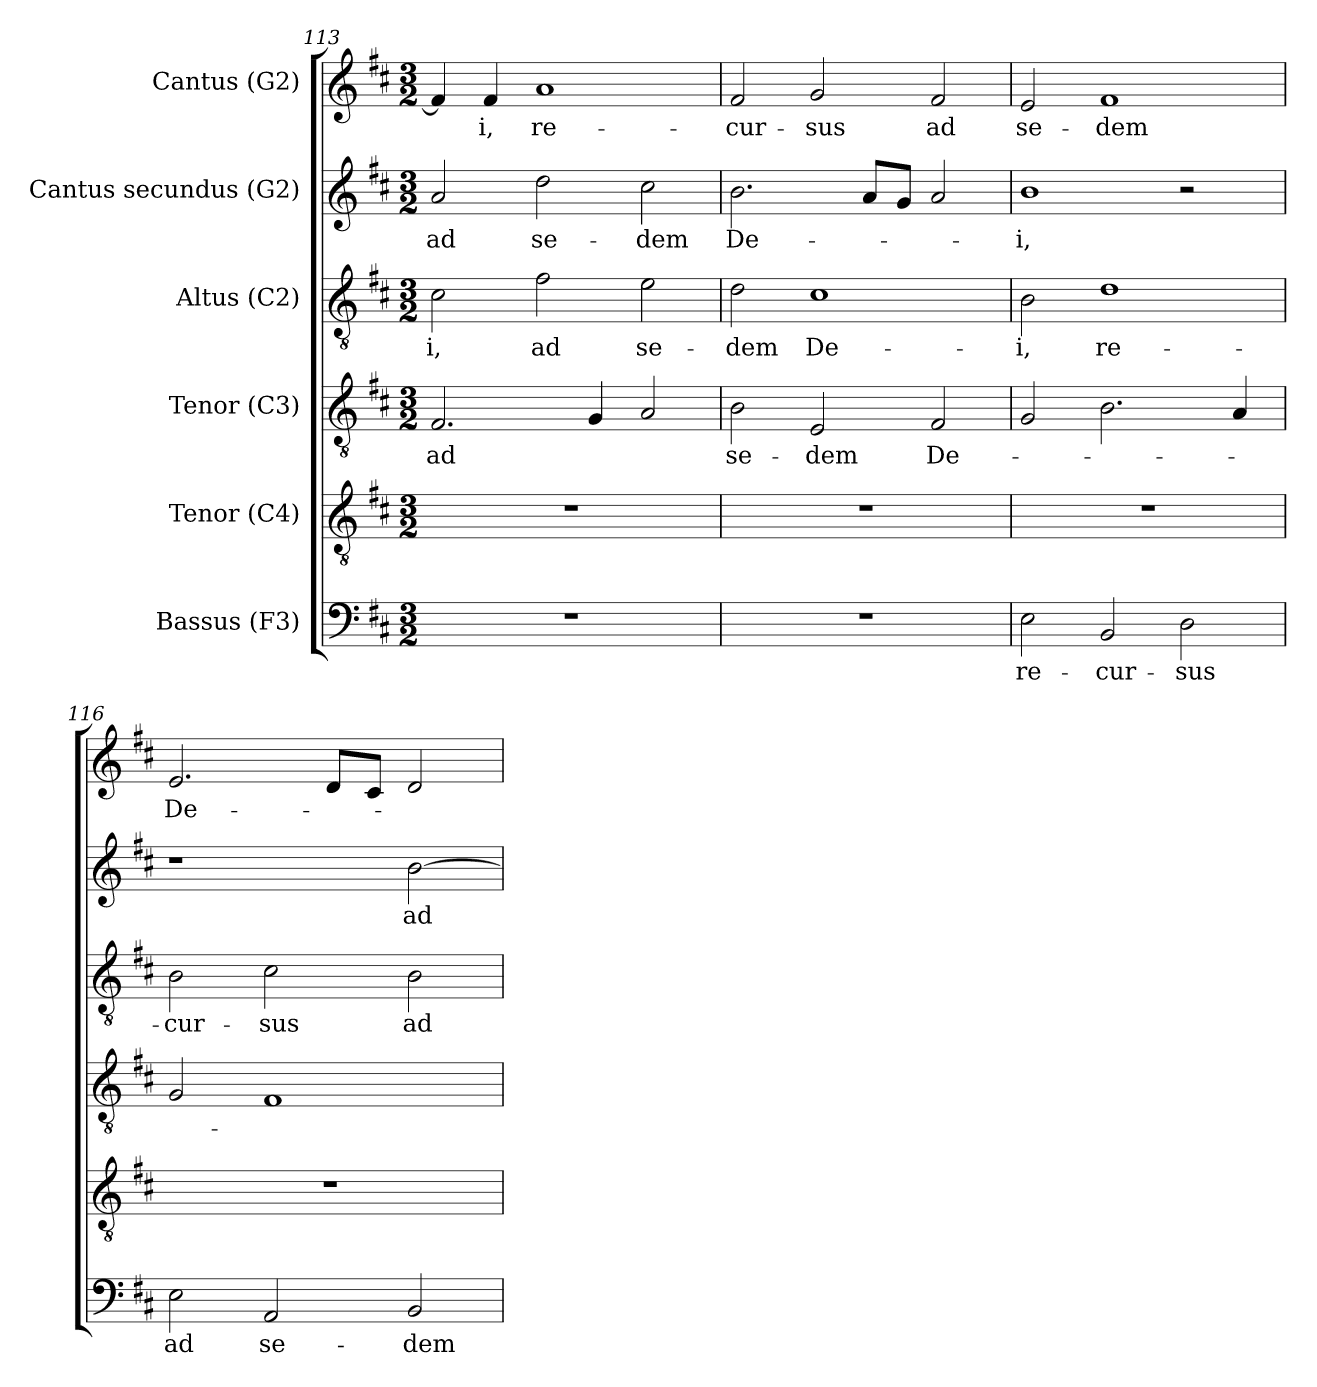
**kern	**text	**kern	**kern	**text	**kern	**text	**kern	**text	**kern	**text
*part6	*part6	*part5	*part4	*part4	*part3	*part3	*part2	*part2	*part1	*part1
*staff6	*staff6	*staff5	*staff4	*staff4	*staff3	*staff3	*staff2	*staff2	*staff1	*staff1
*I"Bassus (F3)	*	*I"Tenor (C4)	*I"Tenor (C3)	*	*I"Altus (C2)	*	*I"Cantus secundus (G2)	*	*I"Cantus (G2)	*
*clefF4	*	*clefGv2	*clefGv2	*	*clefGv2	*	*clefG2	*	*clefG2	*
*	*	*	*	*	*ITrd7c12	*	*	*	*	*
*k[f#c#]	*	*k[f#c#]	*k[f#c#]	*	*k[f#c#]	*	*k[f#c#]	*	*k[f#c#]	*
*D:	*	*D:	*D:	*	*D:	*	*D:	*	*D:	*
*M3/2	*	*M3/2	*M3/2	*	*M3/2	*	*M3/2	*	*M3/2	*
=113	=113	=113	=113	=113	=113	=113	=113	=113	=113	=113
!LO:N:vis=1	!	!LO:N:vis=1	!	!	!	!	!	!	!	!
!	!	!	!	!LO:LY:b:color=#000000	!	!	!	!	!	!
!	!	!	!	!	!	!LO:LY:b:color=#000000	!	!	!	!
!	!	!	!	!	!	!	!	!LO:LY:b:color=#000000	!	!
1.r	.	1.r	2.F#i/	ad	2C#i\	-i,	2ai/	ad	4f#i/]	.
!	!	!	!	!	!	!	!	!	!	!LO:LY:b:color=#000000
.	.	.	.	.	.	.	.	.	4f#i/	-i,
!	!	!	!	!	!	!LO:LY:b:color=#000000	!	!	!	!
!	!	!	!	!	!	!	!	!LO:LY:b:color=#000000	!	!
!	!	!	!	!	!	!	!	!	!	!LO:LY:b:color=#000000
.	.	.	.	.	2F#i\	ad	2ddi\	se-	1ai	re-
.	.	.	4Gi/	.	.	.	.	.	.	.
!	!	!	!	!	!	!LO:LY:b:color=#000000	!	!	!	!
!	!	!	!	!	!	!	!	!LO:LY:b:color=#000000	!	!
.	.	.	2Ai/	.	2Ei\	se-	2cc#i\	-dem	.	.
=114	=114	=114	=114	=114	=114	=114	=114	=114	=114	=114
!LO:N:vis=1	!	!LO:N:vis=1	!	!	!	!	!	!	!	!
!	!	!	!	!LO:LY:b:color=#000000	!	!	!	!	!	!
!	!	!	!	!	!	!LO:LY:b:color=#000000	!	!	!	!
!	!	!	!	!	!	!	!	!LO:LY:b:color=#000000	!	!
!	!	!	!	!	!	!	!	!	!	!LO:LY:b:color=#000000
1.r	.	1.r	2Bi\	se-	2Di\	-dem	2.bi\	De-	2f#i/	-cur-
!	!	!	!	!LO:LY:b:color=#000000	!	!	!	!	!	!
!	!	!	!	!	!	!LO:LY:b:color=#000000	!	!	!	!
!	!	!	!	!	!	!	!	!	!	!LO:LY:b:color=#000000
.	.	.	2Ei/	-dem	1C#i	De-	.	.	2gi/	-sus
.	.	.	.	.	.	.	8ai/L	.	.	.
.	.	.	.	.	.	.	8gi/J	.	.	.
!	!	!	!	!LO:LY:b:color=#000000	!	!	!	!	!	!
!	!	!	!	!	!	!	!	!	!	!LO:LY:b:color=#000000
.	.	.	2F#i/	De-	.	.	2ai/	.	2f#i/	ad
!!LO:LB:g=z
=115	=115	=115	=115	=115	=115	=115	=115	=115	=115	=115
!	!LO:LY:b:color=#000000	!LO:N:vis=1	!	!	!	!	!	!	!	!
!	!	!	!	!	!	!LO:LY:b:color=#000000	!	!	!	!
!	!	!	!	!	!	!	!	!LO:LY:b:color=#000000	!	!
!	!	!	!	!	!	!	!	!	!	!LO:LY:b:color=#000000
2Ei\	re-	1.r	2Gi/	.	2BBi\	-i,	1bi	-i,	2ei/	se-
!	!LO:LY:b:color=#000000	!	!	!	!	!	!	!	!	!
!	!	!	!	!	!	!LO:LY:b:color=#000000	!	!	!	!
!	!	!	!	!	!	!	!	!	!	!LO:LY:b:color=#000000
2BBi/	-cur-	.	2.Bi\	.	1Di	re-	.	.	1f#i	-dem
!	!LO:LY:b:color=#000000	!	!	!	!	!	!	!	!	!
2Di\	-sus	.	.	.	.	.	2r	.	.	.
.	.	.	4Ai/	.	.	.	.	.	.	.
=116	=116	=116	=116	=116	=116	=116	=116	=116	=116	=116
!	!LO:LY:b:color=#000000	!LO:N:vis=1	!	!	!	!	!	!	!	!
!	!	!	!	!	!	!LO:LY:b:color=#000000	!	!	!	!
!	!	!	!	!	!	!	!	!	!	!LO:LY:b:color=#000000
2Ei\	ad	1.r	2Gi/	.	2BBi\	-cur-	1r	.	2.ei/	De-
!	!LO:LY:b:color=#000000	!	!	!	!	!	!	!	!	!
!	!	!	!	!	!	!LO:LY:b:color=#000000	!	!	!	!
2AAi/	se-	.	1F#i	.	2C#i\	-sus	.	.	.	.
.	.	.	.	.	.	.	.	.	8di/L	.
.	.	.	.	.	.	.	.	.	8c#i/J	.
!	!LO:LY:b:color=#000000	!	!	!	!	!	!	!	!	!
!	!	!	!	!	!	!LO:LY:b:color=#000000	!	!	!	!
!	!	!	!	!	!	!	!	!LO:LY:b:color=#000000	!	!
2BBi/	-dem	.	.	.	2BBi\	ad	[2bi\	ad	2di/	.
=	=	=	=	=	=	=	=	=	=	=
*-	*-	*-	*-	*-	*-	*-	*-	*-	*-	*-
